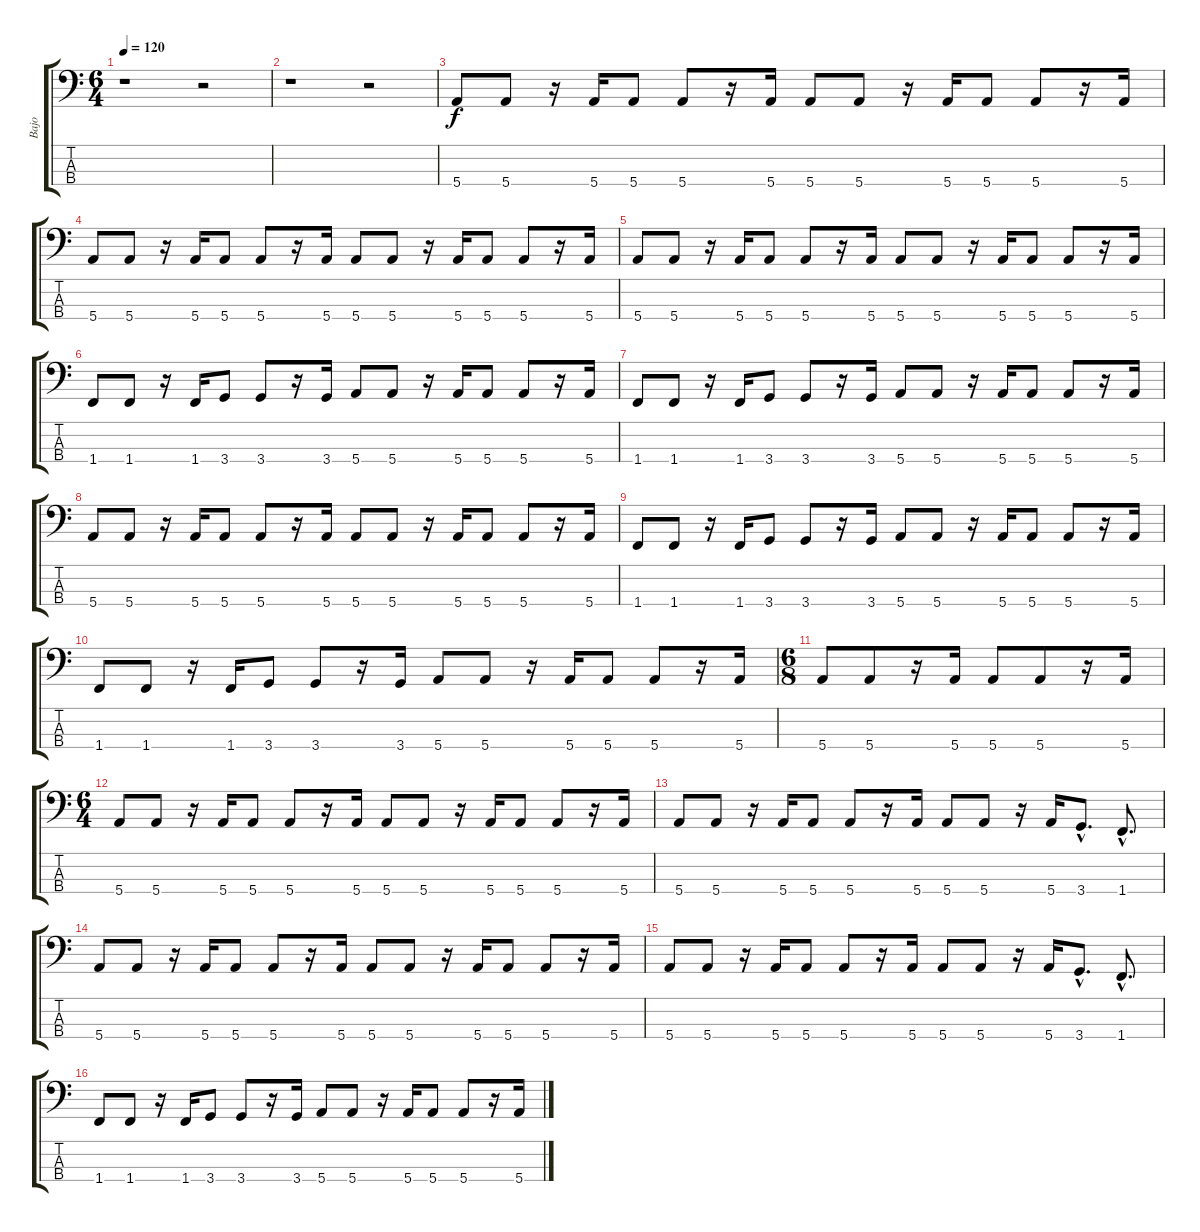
\track ("Bajo" "Bajo") {instrument electricbassfinger}
\staff {score tabs}
\tuning (G2 D2 A1 E1) {hide}
\ts (6 4)
\tempo 120
\clef f4
\ks c
r.1{dy f instrument electricbassfinger} r.2 |
r.1 r.2 |
5.4.8 5.4.8 r.16 5.4.16 5.4.8 5.4.8 r.16 5.4.16 5.4.8 5.4.8 r.16 5.4.16 5.4.8 5.4.8 r.16 5.4.16 |
5.4.8 5.4.8 r.16 5.4.16 5.4.8 5.4.8 r.16 5.4.16 5.4.8 5.4.8 r.16 5.4.16 5.4.8 5.4.8 r.16 5.4.16 |
5.4.8 5.4.8 r.16 5.4.16 5.4.8 5.4.8 r.16 5.4.16 5.4.8 5.4.8 r.16 5.4.16 5.4.8 5.4.8 r.16 5.4.16 |
1.4.8 1.4.8 r.16 1.4.16 3.4.8 3.4.8 r.16 3.4.16 5.4.8 5.4.8 r.16 5.4.16 5.4.8 5.4.8 r.16 5.4.16 |
1.4.8 1.4.8 r.16 1.4.16 3.4.8 3.4.8 r.16 3.4.16 5.4.8 5.4.8 r.16 5.4.16 5.4.8 5.4.8 r.16 5.4.16 |
5.4.8 5.4.8 r.16 5.4.16 5.4.8 5.4.8 r.16 5.4.16 5.4.8 5.4.8 r.16 5.4.16 5.4.8 5.4.8 r.16 5.4.16 |
1.4.8 1.4.8 r.16 1.4.16 3.4.8 3.4.8 r.16 3.4.16 5.4.8 5.4.8 r.16 5.4.16 5.4.8 5.4.8 r.16 5.4.16 |
1.4.8 1.4.8 r.16 1.4.16 3.4.8 3.4.8 r.16 3.4.16 5.4.8 5.4.8 r.16 5.4.16 5.4.8 5.4.8 r.16 5.4.16 |
\ts (6 8)
5.4.8 5.4.8 r.16 5.4.16 5.4.8 5.4.8 r.16 5.4.16 |
\ts (6 4)
5.4.8 5.4.8 r.16 5.4.16 5.4.8 5.4.8 r.16 5.4.16 5.4.8 5.4.8 r.16 5.4.16 5.4.8 5.4.8 r.16 5.4.16 |
5.4.8 5.4.8 r.16 5.4.16 5.4.8 5.4.8 r.16 5.4.16 5.4.8 5.4.8 r.16 5.4.16 3.4{hac}.8{d} 1.4{hac}.8{d} |
5.4.8 5.4.8 r.16 5.4.16 5.4.8 5.4.8 r.16 5.4.16 5.4.8 5.4.8 r.16 5.4.16 5.4.8 5.4.8 r.16 5.4.16 |
5.4.8 5.4.8 r.16 5.4.16 5.4.8 5.4.8 r.16 5.4.16 5.4.8 5.4.8 r.16 5.4.16 3.4{hac}.8{d} 1.4{hac}.8{d} |
1.4.8 1.4.8 r.16 1.4.16 3.4.8 3.4.8 r.16 3.4.16 5.4.8 5.4.8 r.16 5.4.16 5.4.8 5.4.8 r.16 5.4.16
